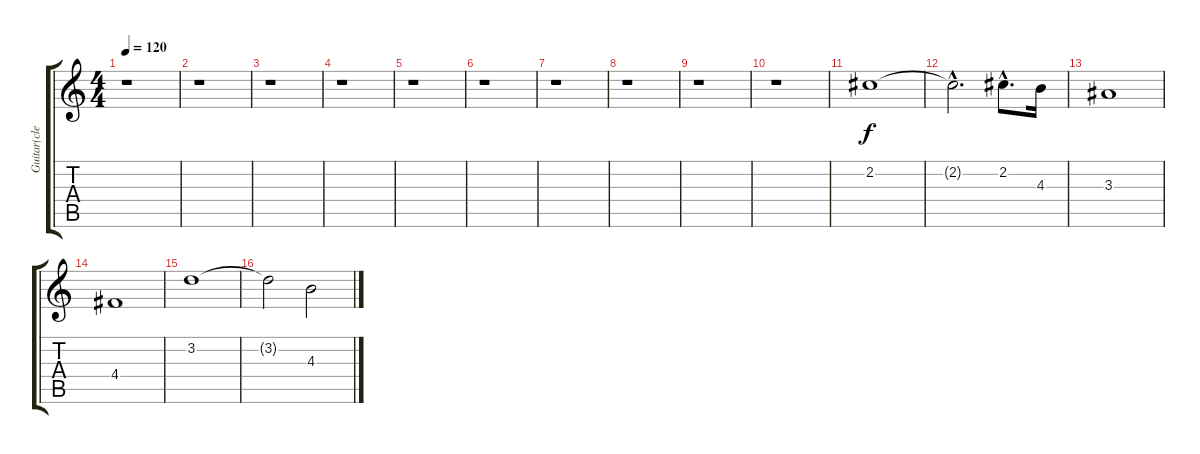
\track ("Guitar(clean.)" "Guitar(cle") {instrument electricguitarclean}
\staff {score tabs}
\tuning (E4 B3 G3 D3 A2 E2) {hide}
\ts (4 4)
\tempo 120
\clef g2
\ks c
r.1{dy f} |
r.1 |
r.1 |
r.1 |
r.1 |
r.1 |
r.1 |
r.1 |
r.1 |
r.1 |
2.2.1 |
2.2{hac t}.2{d} 2.2{hac}.8{d} 4.3.16 |
3.3.1 |
4.4.1 |
3.2.1 |
3.2{t}.2 4.3.2
